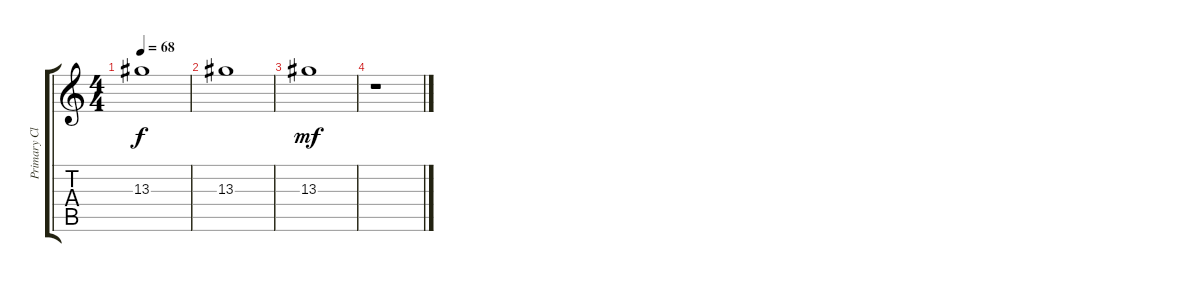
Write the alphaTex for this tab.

\track ("Primary Clean Rhythm part" "Primary Cl") {instrument acousticguitarsteel}
\staff {score tabs}
\tuning (E4 B3 G3 D3 A2 E2) {hide}
\ts (4 4)
\tempo 68
\clef g2
\ks c
13.3.1{dy f} |
13.3.1 |
13.3.1{dy mf} |
r.1
